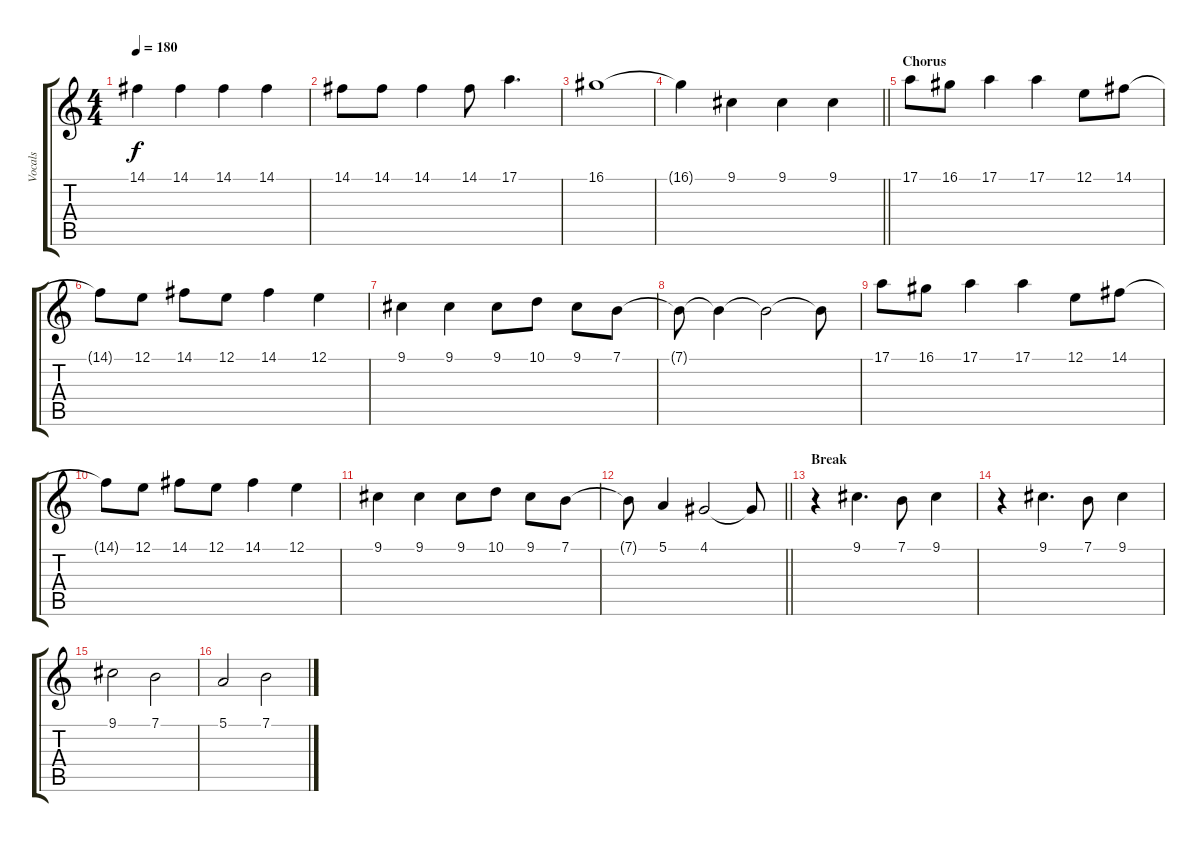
\track ("Vocals" "Vocals") {instrument lead2sawtooth}
\staff {score tabs}
\tuning (E4 B3 G3 D3 A2 E2) {hide}
\ts (4 4)
\tempo 180
\clef g2
\ks c
14.1{t}.4{dy f} 14.1.4 14.1.4 14.1.4 |
14.1.8 14.1.8 14.1.4 14.1.8 17.1.4{d} |
16.1.1 |
\barLineRight lightlight
16.1{t}.4 9.1.4 9.1.4 9.1.4 |
\section ("" "Chorus")
17.1.8 16.1.8 17.1.4 17.1.4 12.1.8 14.1.8 |
14.1{t}.8 12.1.8 14.1.8 12.1.8 14.1.4 12.1.4 |
9.1.4 9.1.4 9.1.8 10.1.8 9.1.8 7.1.8 |
7.1{t}.8 7.1{t}.4 7.1{t}.2 7.1{t}.8 |
17.1.8 16.1.8 17.1.4 17.1.4 12.1.8 14.1.8 |
14.1{t}.8 12.1.8 14.1.8 12.1.8 14.1.4 12.1.4 |
9.1.4 9.1.4 9.1.8 10.1.8 9.1.8 7.1.8 |
\barLineRight lightlight
7.1{t}.8 5.1.4 4.1.2 4.1{t}.8 |
\section ("" "Break")
r.4{instrument choiraahs} 9.1.4{d} 7.1.8 9.1.4 |
r.4 9.1.4{d} 7.1.8 9.1.4 |
9.1.2 7.1.2 |
5.1.2 7.1.2
